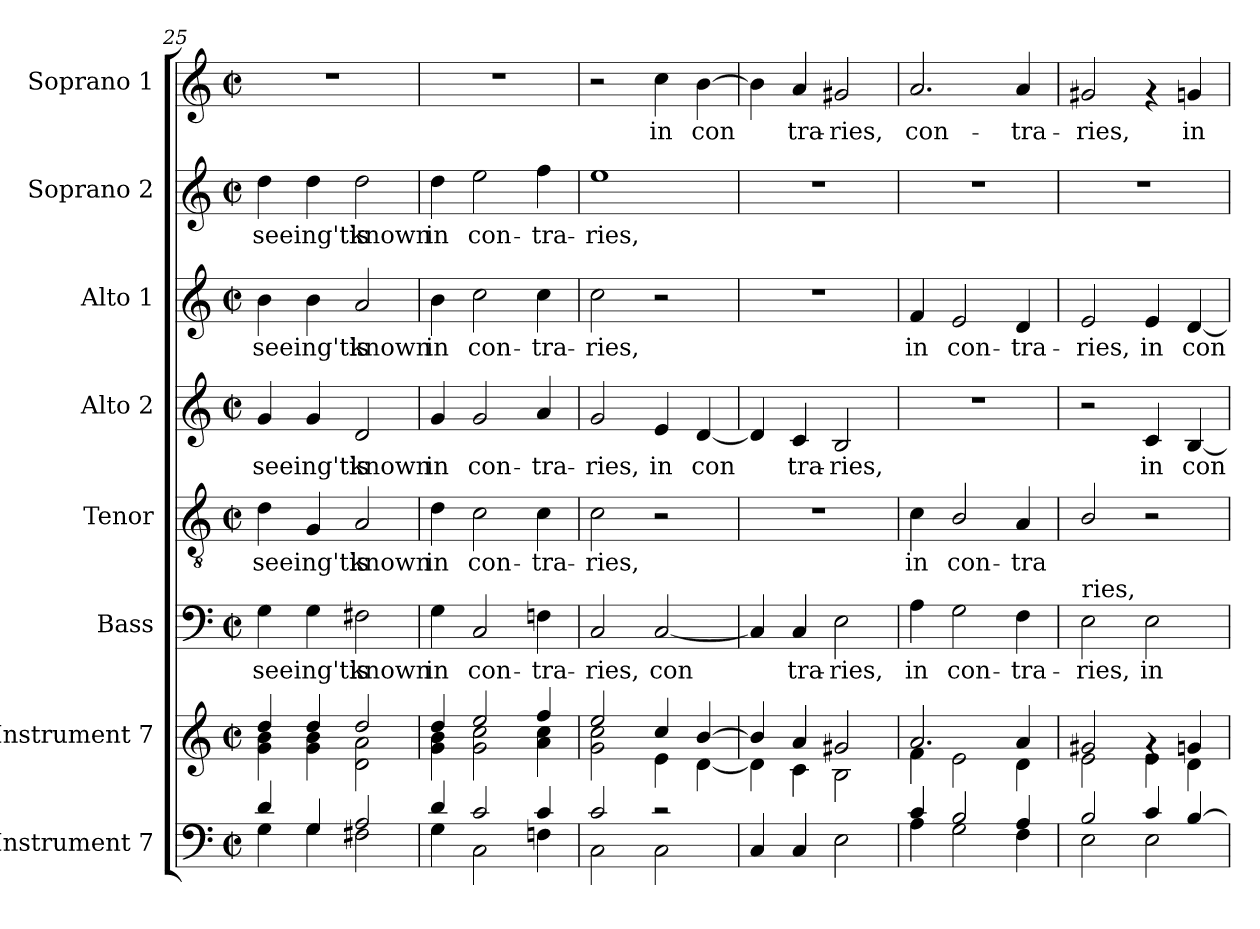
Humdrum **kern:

**kern	**kern	**kern	**text	**kern	**text	**kern	**text	**kern	**text	**kern	**text	**kern	**text
*part8	*part7	*part6	*part6	*part5	*part5	*part4	*part4	*part3	*part3	*part2	*part2	*part1	*part1
*staff8	*staff7	*staff6	*staff6	*staff5	*staff5	*staff4	*staff4	*staff3	*staff3	*staff2	*staff2	*staff1	*staff1
*I"Instrument 7	*I"Instrument 7	*I"Bass	*	*I"Tenor	*	*I"Alto 2	*	*I"Alto 1	*	*I"Soprano 2	*	*I"Soprano 1	*
*clefF4	*clefG2	*clefF4	*	*clefGv2	*	*clefG2	*	*clefG2	*	*clefG2	*	*clefG2	*
*k[]	*k[]	*k[]	*	*k[]	*	*k[]	*	*k[]	*	*k[]	*	*k[]	*
*C:	*C:	*C:	*	*C:	*	*C:	*	*C:	*	*C:	*	*C:	*
*M2/2	*M2/2	*M2/2	*	*M2/2	*	*M2/2	*	*M2/2	*	*M2/2	*	*M2/2	*
*met(c|)	*met(c|)	*met(c|)	*	*met(c|)	*	*met(c|)	*	*met(c|)	*	*met(c|)	*	*met(c|)	*
=25	=25	=25	=25	=25	=25	=25	=25	=25	=25	=25	=25	=25	=25
*^	*^	*	*	*	*	*	*	*	*	*	*	*	*
!	!	!	!	!	!LO:LY:b:cj	!	!LO:LY:b:cj	!	!LO:LY:b:cj	!	!LO:LY:b:cj	!	!LO:LY:b:cj	!	!
4d/	4G\	4dd/	4b\ 4g\	4G\	seeing'tis	4d\	seeing'tis	4g/	seeing'tis	4b\	seeing'tis	4dd\	seeing'tis	1r	.
!	!	!	!	!	!LO:LY:b:cj	!	!LO:LY:b:cj	!	!LO:LY:b:cj	!	!LO:LY:b:cj	!	!LO:LY:b:cj	!	!
4G/	4G\	4dd/	4g\ 4b\	4G\	.	4G/	.	4g/	.	4b\	.	4dd\	.	.	.
!	!	!	!	!	!LO:LY:b:cj	!	!LO:LY:b:cj	!	!LO:LY:b:cj	!	!LO:LY:b:cj	!	!LO:LY:b:cj	!	!
2A/	2F#X\	2dd/	2a\ 2d\	2F#X\	known	2A/	known	2d/	known	2a/	known	2dd\	known	.	.
=26	=26	=26	=26	=26	=26	=26	=26	=26	=26	=26	=26	=26	=26	=26	=26
!	!	!	!	!	!LO:LY:b:cj	!	!LO:LY:b:cj	!	!LO:LY:b:cj	!	!LO:LY:b:cj	!	!LO:LY:b:cj	!	!
4d/	4G\	4dd/	4b\ 4g\	4G\	in	4d\	in	4g/	in	4b\	in	4dd\	in	1r	.
!	!	!	!	!	!LO:LY:b:cj	!	!LO:LY:b:cj	!	!LO:LY:b:cj	!	!LO:LY:b:cj	!	!LO:LY:b:cj	!	!
2c/	2C\	2ee/	2g\ 2cc\	2C/	con-	2c\	con-	2g/	con-	2cc\	con-	2ee\	con-	.	.
!	!	!	!	!	!LO:LY:b:cj	!	!LO:LY:b:cj	!	!LO:LY:b:cj	!	!LO:LY:b:cj	!	!LO:LY:b:cj	!	!
4c/	4Fn\	4ff/	4cc\ 4a\	4Fn\	-tra-	4c\	-tra-	4a/	-tra-	4cc\	-tra-	4ff\	-tra-	.	.
=27	=27	=27	=27	=27	=27	=27	=27	=27	=27	=27	=27	=27	=27	=27	=27
!	!	!	!	!	!LO:LY:b:cj	!	!LO:LY:b:cj	!	!LO:LY:b:cj	!	!LO:LY:b:cj	!	!LO:LY:b:cj	!	!
2c/	2C\	2ee/	2cc\ 2g\	2C/	-ries,	2c\	-ries,	2g/	-ries,	2cc\	-ries,	1ee	-ries,	2r	.
!	!	!	!	!	!LO:LY:b:cj	!	!	!	!LO:LY:b:cj	!	!	!	!	!	!LO:LY:b:cj
2r	2C\	4cc/	4e\	[<2C/	con-	2r	.	4e/	in	2r	.	.	.	4cc\	in
!	!	!	!	!	!	!	!	!	!LO:LY:b:cj	!	!	!	!	!	!LO:LY:b:cj
.	.	[>4b/	[<4d\	.	.	.	.	[<4d/	con-	.	.	.	.	[>4b\	con-
*v	*v	*	*	*	*	*	*	*	*	*	*	*	*	*	*
=28	=28	=28	=28	=28	=28	=28	=28	=28	=28	=28	=28	=28	=28	=28
!	!	!	!	!LO:LY:b:cj	!	!	!	!LO:LY:b:cj	!	!	!	!	!	!LO:LY:b:cj
4C/	4b/]	4d\]	4C/]	--	1r	.	4d/]	--	1r	.	1r	.	4b\]	--
!	!	!	!	!LO:LY:b:cj	!	!	!	!LO:LY:b:cj	!	!	!	!	!	!LO:LY:b:cj
4C/	4a/	4c\	4C/	-tra-	.	.	4c/	-tra-	.	.	.	.	4a/	-tra-
!	!	!	!	!LO:LY:b:cj	!	!	!	!LO:LY:b:cj	!	!	!	!	!	!LO:LY:b:cj
2E\	2g#X/	2B\	2E\	-ries,	.	.	2B/	-ries,	.	.	.	.	2g#X/	-ries,
=29	=29	=29	=29	=29	=29	=29	=29	=29	=29	=29	=29	=29	=29	=29
*^	*	*	*	*	*	*	*	*	*	*	*	*	*	*
!	!	!	!	!	!LO:LY:b:cj	!	!LO:LY:b:cj	!	!	!	!LO:LY:b:cj	!	!	!	!LO:LY:b:cj
4c/	4A\	2.a/	4f\	4A\	in	4c\	in	1r	.	4f/	in	1r	.	2.a/	con-
!	!	!	!	!	!LO:LY:b:cj	!	!LO:LY:b:cj	!	!	!	!LO:LY:b:cj	!	!	!	!
2B/	2G\	.	2e\	2G\	con-	2B/	con-	.	.	2e/	con-	.	.	.	.
!	!	!	!	!	!LO:LY:b:cj	!	!LO:LY:b:cj	!	!	!	!LO:LY:b:cj	!	!	!	!LO:LY:b:cj
4A/	4F\	4a/	4d\	4F\	-tra-	4A/	-tra-	.	.	4d/	-tra-	.	.	4a/	-tra-
!!LO:PB:g=z
=30	=30	=30	=30	=30	=30	=30	=30	=30	=30	=30	=30	=30	=30	=30	=30
!	!	!	!	!LO:TX:a:t=ries,	!	!	!	!	!	!	!	!	!	!	!
!	!	!	!	!	!LO:LY:b:cj	!	!LO:LY:b:cj	!	!	!	!LO:LY:b:cj	!	!	!	!LO:LY:b:cj
2B/	2E\	2g#X/	2e\	2E\	-ries,	2B/	--	2r	.	2e/	-ries,	1r	.	2g#X/	-ries,
!	!	!	!	!	!LO:LY:b:cj	!	!	!	!LO:LY:b:cj	!	!LO:LY:b:cj	!	!	!	!
4c/	2E\	4rg	4e\	2E\	in	2r	.	4c/	in	4e/	in	.	.	4rf	.
!	!	!	!	!	!	!	!	!	!LO:LY:b:cj	!	!LO:LY:b:cj	!	!	!	!LO:LY:b:cj
[>4B/	.	4gn/	4d\	.	.	.	.	[<4B/	con-	[<4d/	con-	.	.	4gn/	in
*v	*v	*	*	*	*	*	*	*	*	*	*	*	*	*	*
*	*v	*v	*	*	*	*	*	*	*	*	*	*	*	*
=	=	=	=	=	=	=	=	=	=	=	=	=	=
*-	*-	*-	*-	*-	*-	*-	*-	*-	*-	*-	*-	*-	*-
